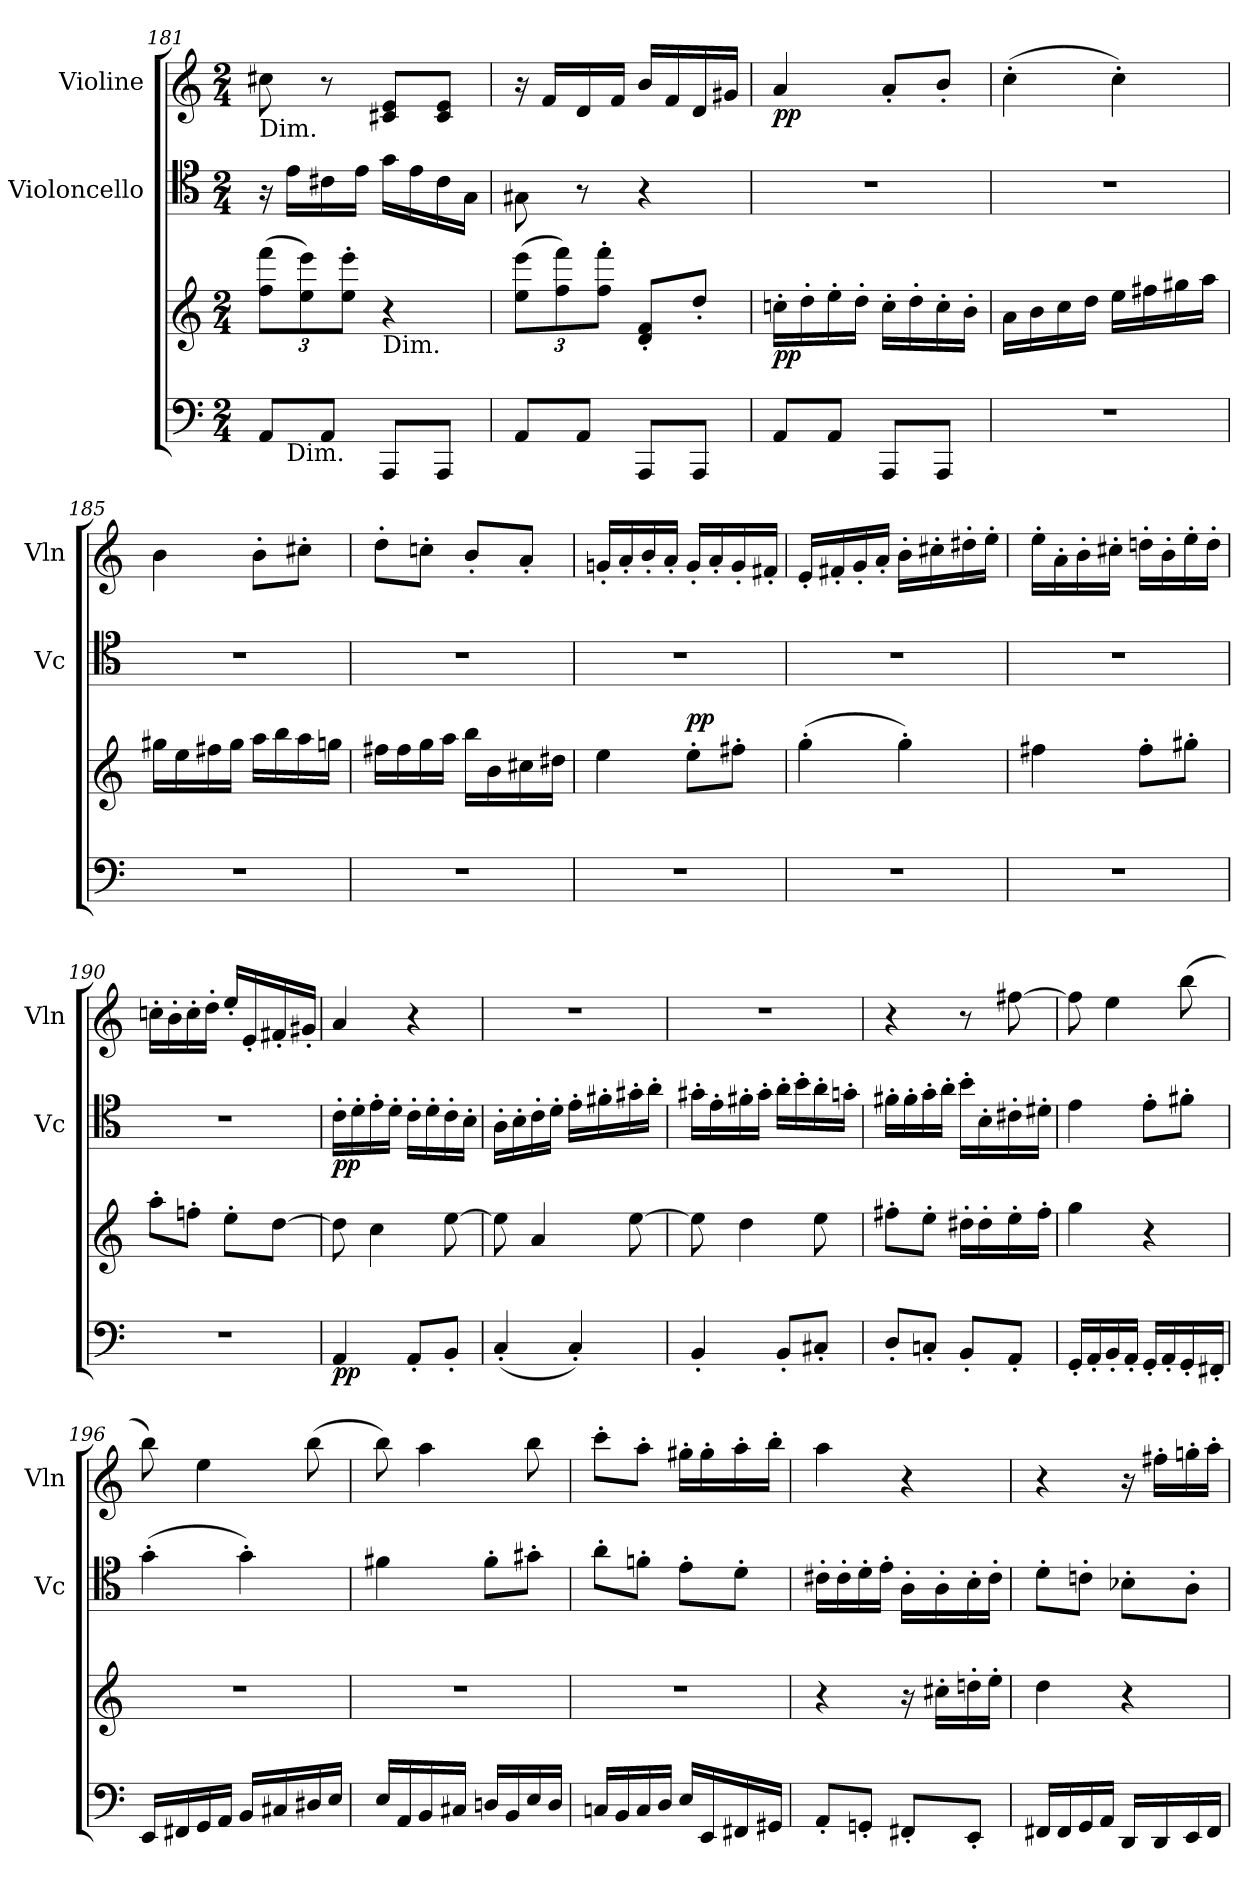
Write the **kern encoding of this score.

**kern	**kern	**dynam	**kern	**dynam	**kern	**dynam
*part3	*part3	*part3	*part2	*part2	*part1	*part1
*staff4	*staff3	*staff3/4	*staff2	*staff2	*staff1	*staff1
*	*	*	*I"Violoncello	*	*I"Violine	*
*	*	*	*I'Vc	*	*I'Vln	*
*clefF4	*clefG2	*	*clefC4	*	*clefG2	*
*k[]	*k[]	*	*k[]	*	*k[]	*
*M2/4	*M2/4	*	*M2/4	*	*M2/4	*
*	*Xbrackettup	*	*	*	*	*
=181	=181	=181	=181	=181	=181	=181
!	!	!	!	!	!LO:TX:b:t=Dim.	!
*^	*	*	*	*	*	*
8AA/L	16ryy	(>12ff\ 12fff\L	.	16r	.	8cc#X\	.
!	!LO:TX:b:t=Dim.	!	!	!	!	!	!
.	4..ryy	.	.	16e\LL	.	.	.
.	.	12ee\ 12eee\)	.	.	.	.	.
8AA/J	.	.	.	16c#X\	.	8r	.
.	.	12ee'\ 12eee'\J	.	.	.	.	.
.	.	.	.	16e\JJ	.	.	.
!	!	!LO:TX:b:t=Dim.	!	!	!	!	!
8AAA/L	.	4r	.	16g\LL	.	8c#X/ 8e/L	.
.	.	.	.	16e\	.	.	.
8AAA/J	.	.	.	16c#\	.	8c#/ 8e/J	.
.	.	.	.	16G\JJ	.	.	.
*v	*v	*	*	*	*	*	*
=182	=182	=182	=182	=182	=182	=182
8AA/L	(>12ee\ 12eee\L	.	8G#X\	.	16r	.
.	.	.	.	.	16f/LL	.
.	12ff\ 12fff\)	.	.	.	.	.
8AA/J	.	.	8r	.	16d/	.
.	12ff'\ 12fff'\J	.	.	.	.	.
.	.	.	.	.	16f/JJ	.
8AAA/L	8d'/ 8f'/L	.	4r	.	16b/LL	.
.	.	.	.	.	16f/	.
8AAA/J	8dd'/J	.	.	.	16d/	.
.	.	.	.	.	16g#X/JJ	.
=183	=183	=183	=183	=183	=183	=183
!	!	!LO:DY:b	!	!	!	!LO:DY:b
8AA/L	16ccn'\LL	pp	2r	.	4a/	pp
.	16dd'\	.	.	.	.	.
8AA/J	16ee'\	.	.	.	.	.
.	16dd'\JJ	.	.	.	.	.
8AAA/L	16cc'\LL	.	.	.	8a'/L	.
.	16dd'\	.	.	.	.	.
8AAA/J	16cc'\	.	.	.	8b'/J	.
.	16b'\JJ	.	.	.	.	.
=184	=184	=184	=184	=184	=184	=184
2r	16a\LL	.	2r	.	(>4cc'\	.
.	16b\	.	.	.	.	.
.	16cc\	.	.	.	.	.
.	16dd\JJ	.	.	.	.	.
.	16ee\LL	.	.	.	4cc'\)	.
.	16ff#X\	.	.	.	.	.
.	16gg#X\	.	.	.	.	.
.	16aa\JJ	.	.	.	.	.
=185	=185	=185	=185	=185	=185	=185
2r	16gg#X\LL	.	2r	.	4b\	.
.	16ee\	.	.	.	.	.
.	16ff#X\	.	.	.	.	.
.	16gg#\JJ	.	.	.	.	.
.	16aa\LL	.	.	.	8b'\L	.
.	16bb\	.	.	.	.	.
.	16aa\	.	.	.	8cc#X'\J	.
.	16ggn\JJ	.	.	.	.	.
=186	=186	=186	=186	=186	=186	=186
2r	16ff#X\LL	.	2r	.	8dd'\L	.
.	16ff#\	.	.	.	.	.
.	16gg\	.	.	.	8ccn'\J	.
.	16aa\JJ	.	.	.	.	.
.	16bb\LL	.	.	.	8b'/L	.
.	16b\	.	.	.	.	.
.	16cc#X\	.	.	.	8a'/J	.
.	16dd#X\JJ	.	.	.	.	.
=187	=187	=187	=187	=187	=187	=187
2r	4ee\	.	2r	.	16gn'/LL	.
.	.	.	.	.	16a'/	.
.	.	.	.	.	16b'/	.
.	.	.	.	.	16a'/JJ	.
!	!	!LO:DY:a	!	!	!	!
.	8ee'\L	pp	.	.	16g'/LL	.
.	.	.	.	.	16a'/	.
.	8ff#X'\J	.	.	.	16g'/	.
.	.	.	.	.	16f#X'/JJ	.
=188	=188	=188	=188	=188	=188	=188
2r	(>4gg'\	.	2r	.	16e'/LL	.
.	.	.	.	.	16f#X'/	.
.	.	.	.	.	16g'/	.
.	.	.	.	.	16a'/JJ	.
.	4gg'\)	.	.	.	16b'\LL	.
.	.	.	.	.	16cc#X'\	.
.	.	.	.	.	16dd#X'\	.
.	.	.	.	.	16ee'\JJ	.
=189	=189	=189	=189	=189	=189	=189
2r	4ff#X\	.	2r	.	16ee'\LL	.
.	.	.	.	.	16a'\	.
.	.	.	.	.	16b'\	.
.	.	.	.	.	16cc#X'\JJ	.
.	8ff#'\L	.	.	.	16ddn'\LL	.
.	.	.	.	.	16b'\	.
.	8gg#X'\J	.	.	.	16ee'\	.
.	.	.	.	.	16dd'\JJ	.
=190	=190	=190	=190	=190	=190	=190
2r	8aa'\L	.	2r	.	16ccn'\LL	.
.	.	.	.	.	16b'\	.
.	8ffn'\J	.	.	.	16cc'\	.
.	.	.	.	.	16dd'\JJ	.
.	8ee'\L	.	.	.	16ee'/LL	.
.	.	.	.	.	16e'/	.
.	[8dd\J	.	.	.	16f#X'/	.
.	.	.	.	.	16g#X'/JJ	.
=191	=191	=191	=191	=191	=191	=191
!	!	!LO:DY:b=2	!	!LO:DY:b	!	!
4AA/	8dd\]	pp	16c'\LL	pp	4a/	.
.	.	.	16d'\	.	.	.
.	4cc\	.	16e'\	.	.	.
.	.	.	16d'\JJ	.	.	.
8AA'/L	.	.	16c'\LL	.	4r	.
.	.	.	16d'\	.	.	.
8BB'/J	[8ee\	.	16c'\	.	.	.
.	.	.	16B'\JJ	.	.	.
=192	=192	=192	=192	=192	=192	=192
(<4C'/	8ee\]	.	16A'\LL	.	2r	.
.	.	.	16B'\	.	.	.
.	4a/	.	16c'\	.	.	.
.	.	.	16d'\JJ	.	.	.
4C'/)	.	.	16e'\LL	.	.	.
.	.	.	16f#X'\	.	.	.
.	[8ee\	.	16g#X'\	.	.	.
.	.	.	16a'\JJ	.	.	.
=193	=193	=193	=193	=193	=193	=193
4BB'/	8ee\]	.	16g#X'\LL	.	2r	.
.	.	.	16e'\	.	.	.
.	4dd\	.	16f#X'\	.	.	.
.	.	.	16g#'\JJ	.	.	.
8BB'/L	.	.	16a'\LL	.	.	.
.	.	.	16b'\	.	.	.
8C#X'/J	8ee\	.	16a'\	.	.	.
.	.	.	16gn'\JJ	.	.	.
=194	=194	=194	=194	=194	=194	=194
8D'/L	8ff#X'\L	.	16f#X'\LL	.	4r	.
.	.	.	16f#'\	.	.	.
8Cn'/J	8ee'\J	.	16g'\	.	.	.
.	.	.	16a'\JJ	.	.	.
8BB'/L	16dd#X'\LL	.	16b'\LL	.	8r	.
.	16dd#'\	.	16B'\	.	.	.
8AA'/J	16ee'\	.	16c#X'\	.	[8ff#X\	.
.	16ff#'\JJ	.	16d#X'\JJ	.	.	.
=195	=195	=195	=195	=195	=195	=195
16GG'/LL	4gg\	.	4e\	.	8ff#\]	.
16AA'/	.	.	.	.	.	.
16BB'/	.	.	.	.	4ee\	.
16AA'/JJ	.	.	.	.	.	.
16GG'/LL	4r	.	8e'\L	.	.	.
16AA'/	.	.	.	.	.	.
16GG'/	.	.	8f#X'\J	.	(>8bb\	.
16FF#X'/JJ	.	.	.	.	.	.
=196	=196	=196	=196	=196	=196	=196
16EE/LL	2r	.	(>4g'\	.	8bb\)	.
16FF#X/	.	.	.	.	.	.
16GG/	.	.	.	.	4ee\	.
16AA/JJ	.	.	.	.	.	.
16BB/LL	.	.	4g'\)	.	.	.
16C#X/	.	.	.	.	.	.
16D#X/	.	.	.	.	(>8bb\	.
16E/JJ	.	.	.	.	.	.
=197	=197	=197	=197	=197	=197	=197
16E/LL	2r	.	4f#X\	.	8bb\)	.
16AA/	.	.	.	.	.	.
16BB/	.	.	.	.	4aa\	.
16C#X/JJ	.	.	.	.	.	.
16Dn/LL	.	.	8f#'\L	.	.	.
16BB/	.	.	.	.	.	.
16E/	.	.	8g#X'\J	.	8bb\	.
16D/JJ	.	.	.	.	.	.
=198	=198	=198	=198	=198	=198	=198
16Cn/LL	2r	.	8a'\L	.	8ccc'\L	.
16BB/	.	.	.	.	.	.
16C/	.	.	8fn'\J	.	8aa'\J	.
16D/JJ	.	.	.	.	.	.
16E/LL	.	.	8e'\L	.	16gg#X'\LL	.
16EE/	.	.	.	.	16gg#'\	.
16FF#X/	.	.	8d'\J	.	16aa'\	.
16GG#X/JJ	.	.	.	.	16bb'\JJ	.
=199	=199	=199	=199	=199	=199	=199
8AA'/L	4r	.	16c#X'\LL	.	4aa\	.
.	.	.	16c#'\	.	.	.
8GGn'/J	.	.	16d'\	.	.	.
.	.	.	16e'\JJ	.	.	.
8FF#X'/L	16r	.	16A'\LL	.	4r	.
.	16cc#X'\LL	.	16A'\	.	.	.
8EE'/J	16ddn'\	.	16B'\	.	.	.
.	16ee'\JJ	.	16c#'\JJ	.	.	.
=200	=200	=200	=200	=200	=200	=200
16FF#X/LL	4dd\	.	8d'\L	.	4r	.
16FF#/	.	.	.	.	.	.
16GG/	.	.	8cn'\J	.	.	.
16AA/JJ	.	.	.	.	.	.
16DD/LL	4r	.	8B-X'\L	.	16r	.
16DD/	.	.	.	.	16ff#X'\LL	.
16EE/	.	.	8A'\J	.	16ggn'\	.
16FF#/JJ	.	.	.	.	16aa'\JJ	.
=	=	=	=	=	=	=
*-	*-	*-	*-	*-	*-	*-
